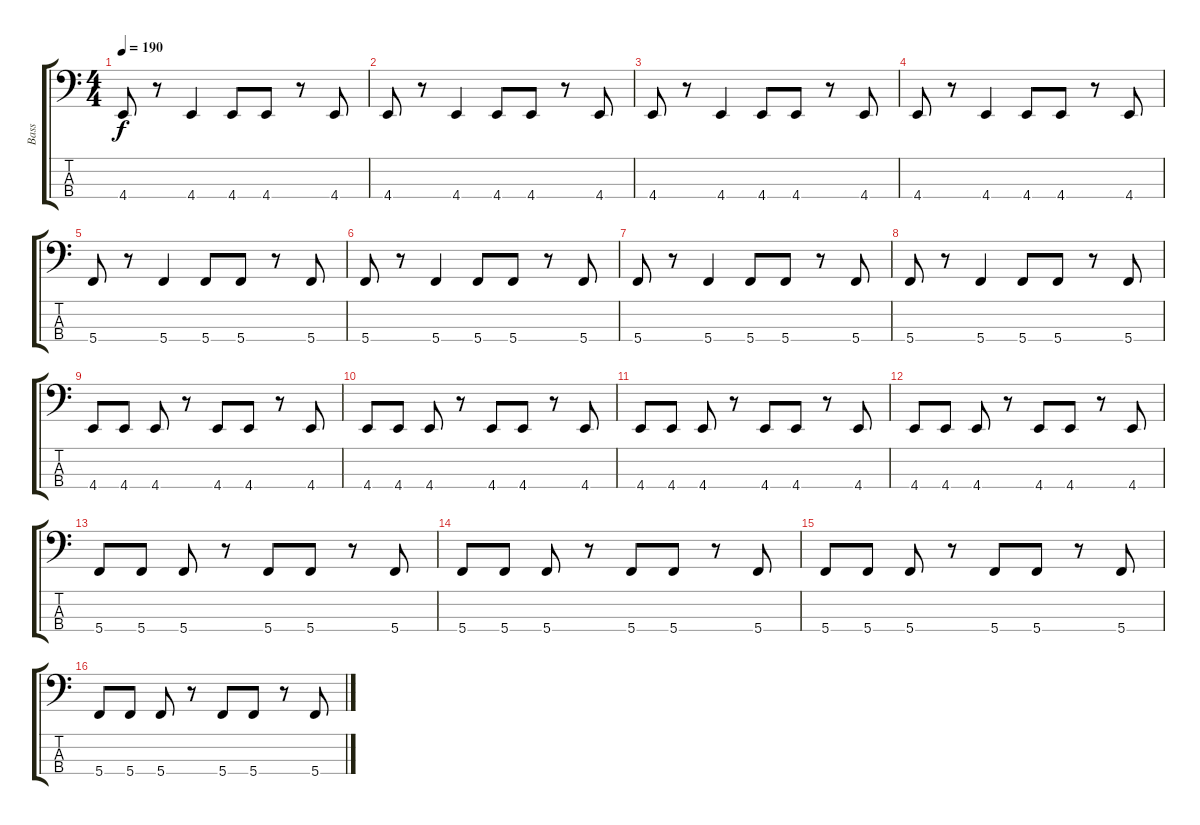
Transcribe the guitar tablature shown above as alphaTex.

\track ("Bass" "Bass") {instrument electricbasspick}
\staff {score tabs}
\tuning (Eb2 Bb1 F1 C1) {hide}
\ts (4 4)
\tempo 190
\clef f4
\ks c
4.4.8{dy f} r.8 4.4.4 4.4.8 4.4.8 r.8 4.4.8 |
4.4.8 r.8 4.4.4 4.4.8 4.4.8 r.8 4.4.8 |
4.4.8 r.8 4.4.4 4.4.8 4.4.8 r.8 4.4.8 |
4.4.8 r.8 4.4.4 4.4.8 4.4.8 r.8 4.4.8 |
5.4.8 r.8 5.4.4 5.4.8 5.4.8 r.8 5.4.8 |
5.4.8 r.8 5.4.4 5.4.8 5.4.8 r.8 5.4.8 |
5.4.8 r.8 5.4.4 5.4.8 5.4.8 r.8 5.4.8 |
5.4.8 r.8 5.4.4 5.4.8 5.4.8 r.8 5.4.8 |
4.4.8 4.4.8 4.4.8 r.8 4.4.8 4.4.8 r.8 4.4.8 |
4.4.8 4.4.8 4.4.8 r.8 4.4.8 4.4.8 r.8 4.4.8 |
4.4.8 4.4.8 4.4.8 r.8 4.4.8 4.4.8 r.8 4.4.8 |
4.4.8 4.4.8 4.4.8 r.8 4.4.8 4.4.8 r.8 4.4.8 |
5.4.8 5.4.8 5.4.8 r.8 5.4.8 5.4.8 r.8 5.4.8 |
5.4.8 5.4.8 5.4.8 r.8 5.4.8 5.4.8 r.8 5.4.8 |
5.4.8 5.4.8 5.4.8 r.8 5.4.8 5.4.8 r.8 5.4.8 |
5.4.8 5.4.8 5.4.8 r.8 5.4.8 5.4.8 r.8 5.4.8
